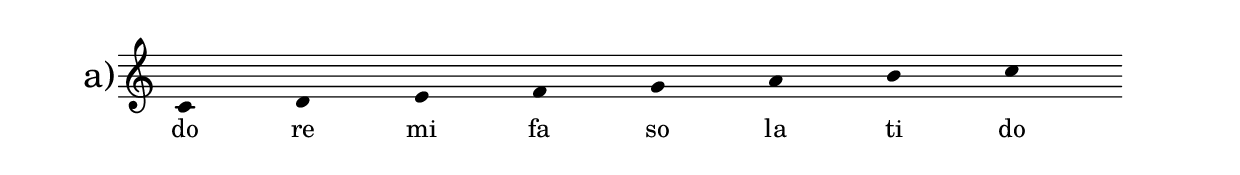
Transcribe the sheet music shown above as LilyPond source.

\layout {
  indent = %{OOoLilyPondCustom1%}0 \mm%{OOoLilyPondEnd%}
  ragged-right = ##t
  %{OOoLilyPondOption8False%}ragged-right = ##f%{OOoLilyPondEnd%} 
}

% ------------------------------------------------------------
%{OOoLilyPondCode%}\new Staff \relative c' {
  \clef "treble"  % "alto", "tenor", "bass", "treble_8", "treble^8", ...
  \key c \major  % c \minor
  \time 4/4
  
  % \set Score.proportionalNotationDuration = #(ly:make-moment 1/4) % or 1/2, 1/8, ...
  
  c4 d e f  g a b c
  
  % \bar "|."      % bar lines: "|.",  "||",  "!",  ";",  ""
  
} 
\addlyrics { 
  do re mi fa so la ti do
}

% \new RhythmicStaff { c4   c8 c   c4   c }
% \addlyrics { "1"  "2"  "+"  "3"  "4" }

\layout { 
  short-indent = \indent
  ragged-last = \ragged-right
}
%{OOoLilyPondEnd%}
% ------------------------------------------------------------

\layout {
  %{OOoLilyPondOption5True%}\cadenzaOn%{OOoLilyPondEnd%}
}

#(set-global-staff-size #!OOoLilyPondStaffSize!# 20 #!OOoLilyPondEnd!#)
#(define version-seen #t)  

%                         #!  and  !#  enclose block comments in scheme.
%                                      just as  
%                         %{  and  %}  do in LilyPond expressions.

%   In your templates, you can use either of them for tags like "OOoLilyPondStaffSize" etc. 
%   On compilation, OLy will use scheme block comments for OOoLilyPondStaffSize (as above), 
%   all other tags will be written with LilyPond block comments. 

%   NOTE: A pair of tags cannot be used multiple times in a template!
%     Therefore the \remove "Bar_engraver" command is packed into a variable "OptionTwoFalseCommand"
%     that can be used multiple times without problems.
CustomTwoCommand = \with { instrumentName = \markup \fontsize %{OOoLilyPondCustom2%}#4 "a)"%{OOoLilyPondEnd%} }
OptionTwoFalseCommand   = \with { %{OOoLilyPondOption2False%}\remove "Bar_engraver"%{OOoLilyPondEnd%} }
OptionThreeFalseCommand = \with { %{OOoLilyPondOption3False%}\remove "Time_signature_engraver"%{OOoLilyPondEnd%} }

\paper {
  line-width = %{OOoLilyPondLineWidth%}17 \cm%{OOoLilyPondEnd%}
  
  #(define fonts
     (make-pango-font-tree
      "TeXGyreSchola"           ; adjust this font name according to your needs
      "TeXGyreHeros"            ; adjust this font name according to your needs
      "TeXGyreCursor"           ; adjust this font name according to your needs
      (/ staff-height pt 20)))
}                              % Those 3 font families have to be installed on your system

\layout {
  \context { 
    \Staff
    \OptionTwoFalseCommand
    \OptionThreeFalseCommand
    \CustomTwoCommand
    \override Clef.full-size-change = ##t 
  }
  \context { \DrumStaff     \OptionTwoFalseCommand \OptionThreeFalseCommand \CustomTwoCommand}
  \context { \RhythmicStaff \OptionTwoFalseCommand \OptionThreeFalseCommand \CustomTwoCommand}
  \context { \TabStaff      \OptionTwoFalseCommand \OptionThreeFalseCommand \CustomTwoCommand}
  \context {
    \Score
    %      The code between the following two tags will be visible for LilyPond if Option3 is set to TRUE.
    %      (It will be commented out if Option3 is set to FALSE.)
    
    %{OOoLilyPondOption3True%}\numericTimeSignature%{OOoLilyPondEnd%}
    
    %      The code between the following two tags will be visible for LilyPond if Option4 is set to FALSE.
    %      (It will be commented out if Option4 is set to TRUE.)
    
    %{OOoLilyPondOption4False%}\remove "Bar_number_engraver"%{OOoLilyPondEnd%}
    
    \override BarNumber.break-visibility = #end-of-line-invisible
    \override BarNumber.self-alignment-X = #LEFT
    \override BreakAlignment.break-align-orders = #(
      make-vector 3 '(
      left-edge span-bar breathing-sign staff-bar
      clef key-cancellation key-signature time-signature
    ))
  }
  \context {
    \Voice
    %{OOoLilyPondOption1False%}\remove "Stem_engraver"%{OOoLilyPondEnd%}
  }
}

% The following OOoLilyPond settings would cause compilation errors, 
% therefore they must be preceeded by a comment sign (%)!

% Default values (##t or ##f) for CheckBoxes (Option1 ... Option4)

% %{OOoLilyPondOption1Value%}##t%{OOoLilyPondEnd%}
% %{OOoLilyPondOption2Value%}##t%{OOoLilyPondEnd%}
% %{OOoLilyPondOption3Value%}##t%{OOoLilyPondEnd%}
% %{OOoLilyPondOption4Value%}##f%{OOoLilyPondEnd%}
% %{OOoLilyPondOption5Value%}##f%{OOoLilyPondEnd%}
% %{OOoLilyPondOption8Value%}##t%{OOoLilyPondEnd%}

% Here you can define new labels for dialog control elements:

% %{OOoLilyPondCustom1Label%}Indent:%{OOoLilyPondEnd%}
% %{OOoLilyPondCustom2Label%}Size + "Name"%{OOoLilyPondEnd%}
% %{OOoLilyPondOption1Label%}Stems%{OOoLilyPondEnd%}
% %{OOoLilyPondOption2Label%}Bars%{OOoLilyPondEnd%}
% %{OOoLilyPondOption3Label%}Time signature%{OOoLilyPondEnd%}
% %{OOoLilyPondOption4Label%}Bar numbers%{OOoLilyPondEnd%}
% %{OOoLilyPondOption5Label%}Cadenza On%{OOoLilyPondEnd%}
% %{OOoLilyPondOption8Label%}Ragged-right%{OOoLilyPondEnd%}

% Even the "Line Width" and "Staff Size" labels can be changed: 
% use "OOoLilyPondLineWidthLabel" or "OOoLilyPondStaffSizeLabel" as above.
